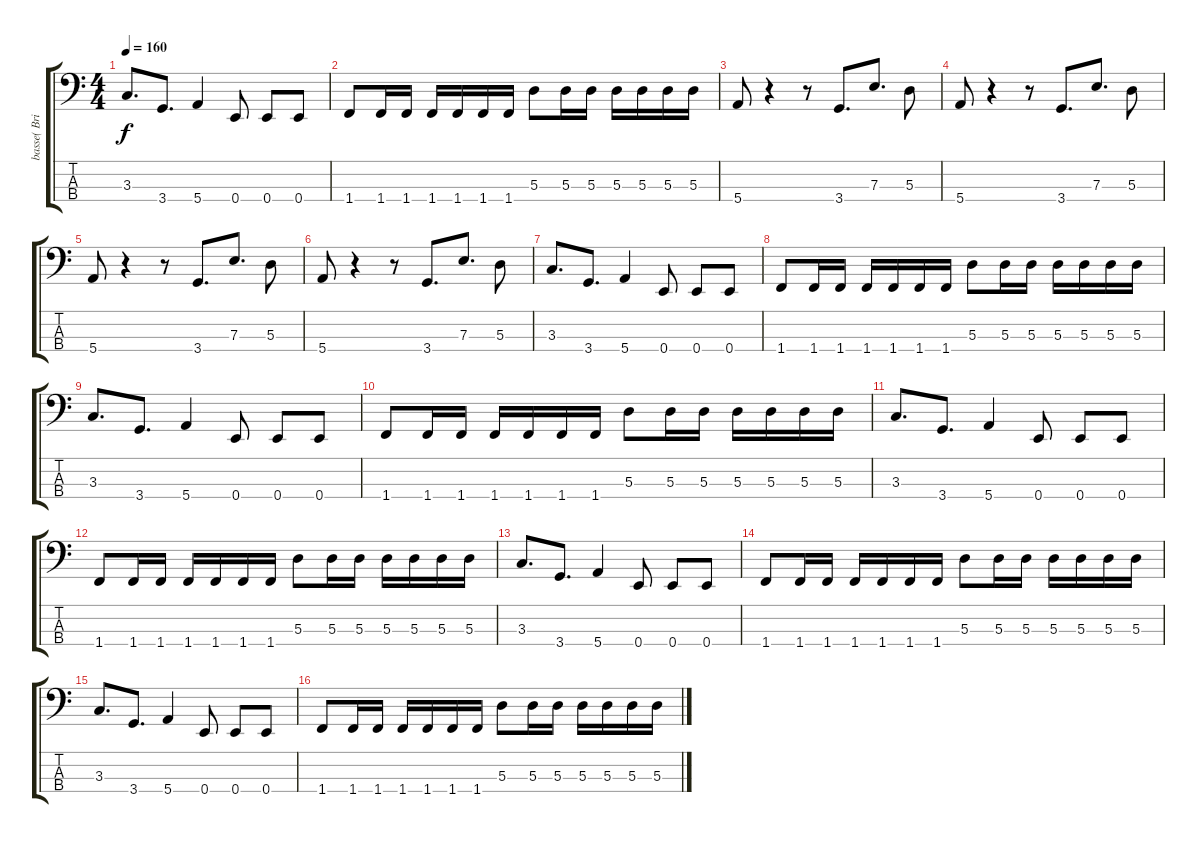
\track ("basse( Brian Baker )" "basse( Bri") {instrument electricbasspick}
\staff {score tabs}
\tuning (G2 D2 A1 E1) {hide}
\ts (4 4)
\tempo 160
\clef f4
\ks c
3.3.8{d dy f} 3.4.8{d} 5.4.4 0.4.8 0.4.8 0.4.8 |
1.4.8 1.4.16 1.4.16 1.4.16 1.4.16 1.4.16 1.4.16 5.3.8 5.3.16 5.3.16 5.3.16 5.3.16 5.3.16 5.3.16 |
5.4.8 r.4 r.8 3.4.8{d} 7.3.8{d} 5.3.8 |
5.4.8 r.4 r.8 3.4.8{d} 7.3.8{d} 5.3.8 |
5.4.8 r.4 r.8 3.4.8{d} 7.3.8{d} 5.3.8 |
5.4.8 r.4 r.8 3.4.8{d} 7.3.8{d} 5.3.8 |
3.3.8{d} 3.4.8{d} 5.4.4 0.4.8 0.4.8 0.4.8 |
1.4.8 1.4.16 1.4.16 1.4.16 1.4.16 1.4.16 1.4.16 5.3.8 5.3.16 5.3.16 5.3.16 5.3.16 5.3.16 5.3.16 |
3.3.8{d} 3.4.8{d} 5.4.4 0.4.8 0.4.8 0.4.8 |
1.4.8 1.4.16 1.4.16 1.4.16 1.4.16 1.4.16 1.4.16 5.3.8 5.3.16 5.3.16 5.3.16 5.3.16 5.3.16 5.3.16 |
3.3.8{d} 3.4.8{d} 5.4.4 0.4.8 0.4.8 0.4.8 |
1.4.8 1.4.16 1.4.16 1.4.16 1.4.16 1.4.16 1.4.16 5.3.8 5.3.16 5.3.16 5.3.16 5.3.16 5.3.16 5.3.16 |
3.3.8{d} 3.4.8{d} 5.4.4 0.4.8 0.4.8 0.4.8 |
1.4.8 1.4.16 1.4.16 1.4.16 1.4.16 1.4.16 1.4.16 5.3.8 5.3.16 5.3.16 5.3.16 5.3.16 5.3.16 5.3.16 |
3.3.8{d} 3.4.8{d} 5.4.4 0.4.8 0.4.8 0.4.8 |
1.4.8 1.4.16 1.4.16 1.4.16 1.4.16 1.4.16 1.4.16 5.3.8 5.3.16 5.3.16 5.3.16 5.3.16 5.3.16 5.3.16
